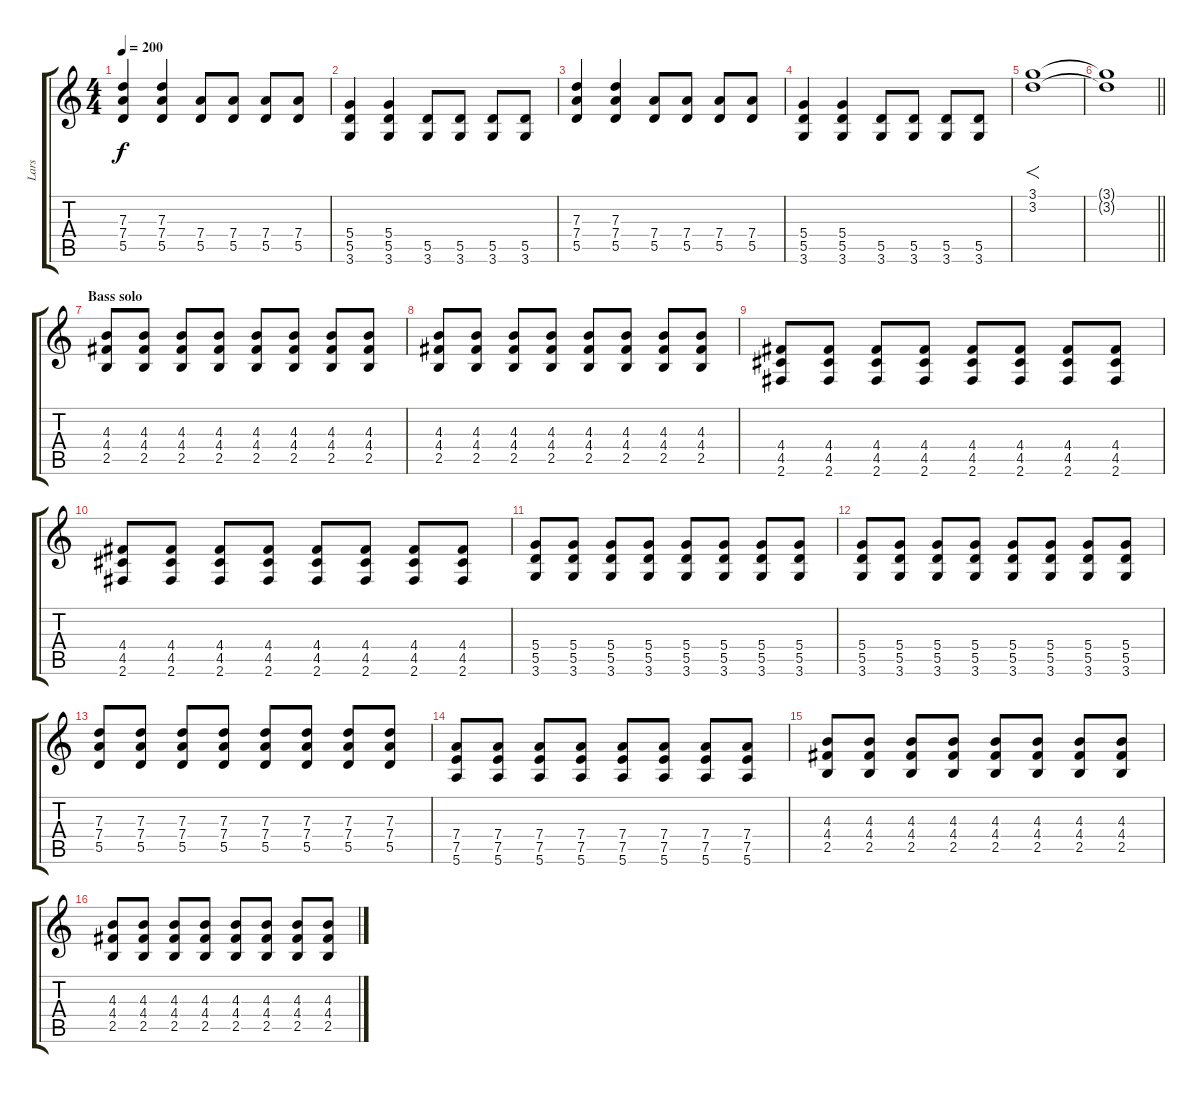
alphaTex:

\track ("Lars" "Lars") {instrument distortionguitar}
\staff {score tabs}
\tuning (E4 B3 G3 D3 A2 E2) {hide}
\ts (4 4)
\tempo 200
\clef g2
\ks c
(7.3 7.4 5.5).4{dy f} (7.3 7.4 5.5).4 (7.4 5.5).8 (7.4 5.5).8 (7.4 5.5).8 (7.4 5.5).8 |
(5.4 5.5 3.6).4 (5.4 5.5 3.6).4 (5.5 3.6).8 (5.5 3.6).8 (5.5 3.6).8 (5.5 3.6).8 |
(7.3 7.4 5.5).4 (7.3 7.4 5.5).4 (7.4 5.5).8 (7.4 5.5).8 (7.4 5.5).8 (7.4 5.5).8 |
(5.4 5.5 3.6).4 (5.4 5.5 3.6).4 (5.5 3.6).8 (5.5 3.6).8 (5.5 3.6).8 (5.5 3.6).8 |
(3.1 3.2).1{f} |
\barLineRight lightlight
(3.1{t} 3.2{t}).1 |
\section ("" "Bass solo")
(4.3 4.4 2.5).8 (4.3 4.4 2.5).8 (4.3 4.4 2.5).8 (4.3 4.4 2.5).8 (4.3 4.4 2.5).8 (4.3 4.4 2.5).8 (4.3 4.4 2.5).8 (4.3 4.4 2.5).8 |
(4.3 4.4 2.5).8 (4.3 4.4 2.5).8 (4.3 4.4 2.5).8 (4.3 4.4 2.5).8 (4.3 4.4 2.5).8 (4.3 4.4 2.5).8 (4.3 4.4 2.5).8 (4.3 4.4 2.5).8 |
(4.4 4.5 2.6).8 (4.4 4.5 2.6).8 (4.4 4.5 2.6).8 (4.4 4.5 2.6).8 (4.4 4.5 2.6).8 (4.4 4.5 2.6).8 (4.4 4.5 2.6).8 (4.4 4.5 2.6).8 |
(4.4 4.5 2.6).8 (4.4 4.5 2.6).8 (4.4 4.5 2.6).8 (4.4 4.5 2.6).8 (4.4 4.5 2.6).8 (4.4 4.5 2.6).8 (4.4 4.5 2.6).8 (4.4 4.5 2.6).8 |
(5.4 5.5 3.6).8 (5.4 5.5 3.6).8 (5.4 5.5 3.6).8 (5.4 5.5 3.6).8 (5.4 5.5 3.6).8 (5.4 5.5 3.6).8 (5.4 5.5 3.6).8 (5.4 5.5 3.6).8 |
(5.4 5.5 3.6).8 (5.4 5.5 3.6).8 (5.4 5.5 3.6).8 (5.4 5.5 3.6).8 (5.4 5.5 3.6).8 (5.4 5.5 3.6).8 (5.4 5.5 3.6).8 (5.4 5.5 3.6).8 |
(7.3 7.4 5.5).8 (7.3 7.4 5.5).8 (7.3 7.4 5.5).8 (7.3 7.4 5.5).8 (7.3 7.4 5.5).8 (7.3 7.4 5.5).8 (7.3 7.4 5.5).8 (7.3 7.4 5.5).8 |
(7.4 7.5 5.6).8 (7.4 7.5 5.6).8 (7.4 7.5 5.6).8 (7.4 7.5 5.6).8 (7.4 7.5 5.6).8 (7.4 7.5 5.6).8 (7.4 7.5 5.6).8 (7.4 7.5 5.6).8 |
(4.3 4.4 2.5).8 (4.3 4.4 2.5).8 (4.3 4.4 2.5).8 (4.3 4.4 2.5).8 (4.3 4.4 2.5).8 (4.3 4.4 2.5).8 (4.3 4.4 2.5).8 (4.3 4.4 2.5).8 |
(4.3 4.4 2.5).8 (4.3 4.4 2.5).8 (4.3 4.4 2.5).8 (4.3 4.4 2.5).8 (4.3 4.4 2.5).8 (4.3 4.4 2.5).8 (4.3 4.4 2.5).8 (4.3 4.4 2.5).8
